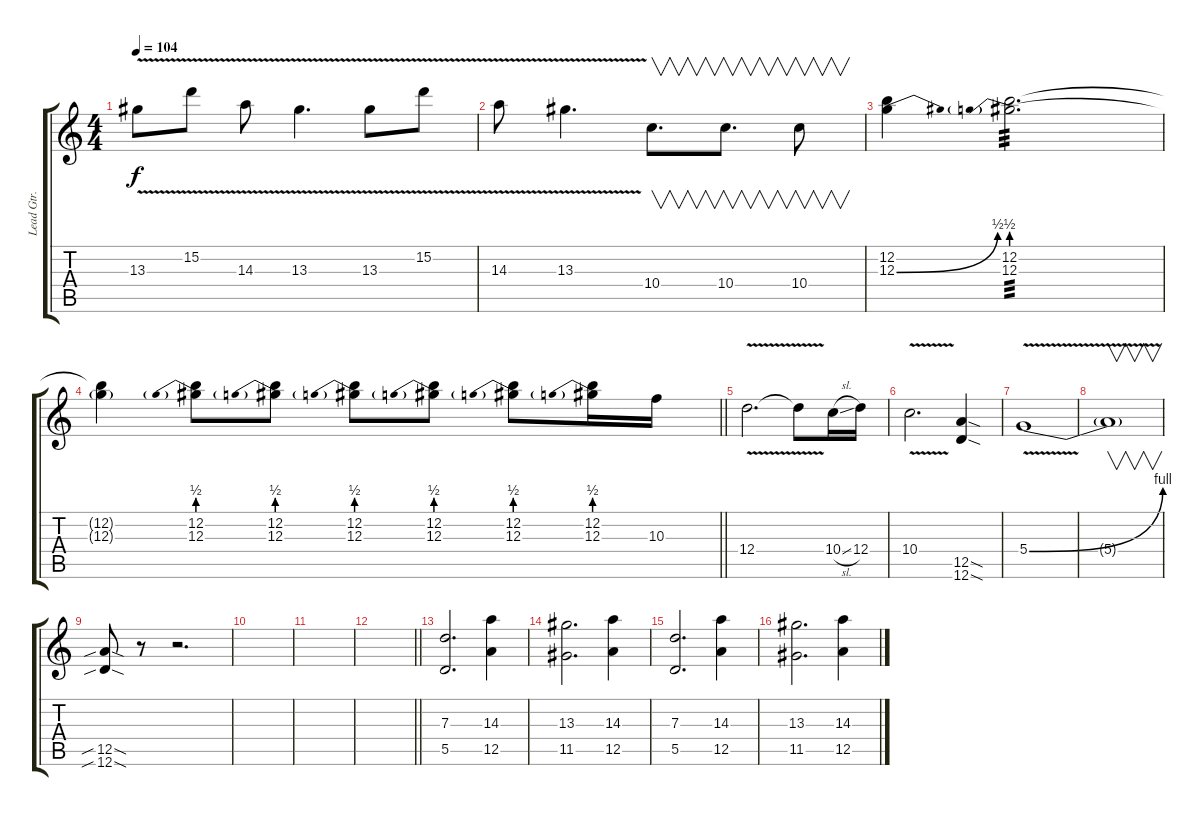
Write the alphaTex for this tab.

\track ("Lead Gtr. " "Lead Gtr. ") {instrument distortionguitar}
\staff {score tabs}
\tuning (E4 B3 G3 D3 A2 D2) {hide}
\ts (4 4)
\tempo 104
\clef g2
\ks c
13.3{v}.8{dy f} 15.2{v}.8 14.3{v}.8 13.3{v}.4{d} 13.3{v}.8 15.2{v}.8 |
14.3{v}.8 13.3{v}.4{d} 10.4.8{v d} 10.4.8{v d} 10.4.8{v} |
(12.2 12.3{be (bend 0 0 60 2)}).4 (12.2 12.3{be (prebend 0 2 60 2)}).2{d tp 3} |
\barLineRight lightlight
(12.2{t} 12.3{t}).4 (12.2 12.3{be (prebend 0 2 60 2)}).8 (12.2 12.3{be (prebend 0 2 60 2)}).8 (12.2 12.3{be (prebend 0 2 60 2)}).8 (12.2 12.3{be (prebend 0 2 60 2)}).8 (12.2 12.3{be (prebend 0 2 60 2)}).8 (12.2 12.3{be (prebend 0 2 60 2)}).16 10.3.16 |
\section ("" "")
12.4{v}.2{d} 12.4{t}.8 10.4{sl}.16 12.4.16 |
10.4{v}.2{d} (12.5{sod} 12.6{sod}).4 |
5.4{be (bend 0 0 60 4) v}.1 |
5.4{t}.1{v} |
(12.5{sib sod} 12.6{sib sod}).8 r.8 r.2{d} |
|
|
\barLineRight lightlight
|
(7.3 5.5).2{d} (14.3 12.5).4 |
(13.3 11.5).2{d} (14.3 12.5).4 |
(7.3 5.5).2{d} (14.3 12.5).4 |
(13.3 11.5).2{d} (14.3 12.5).4
